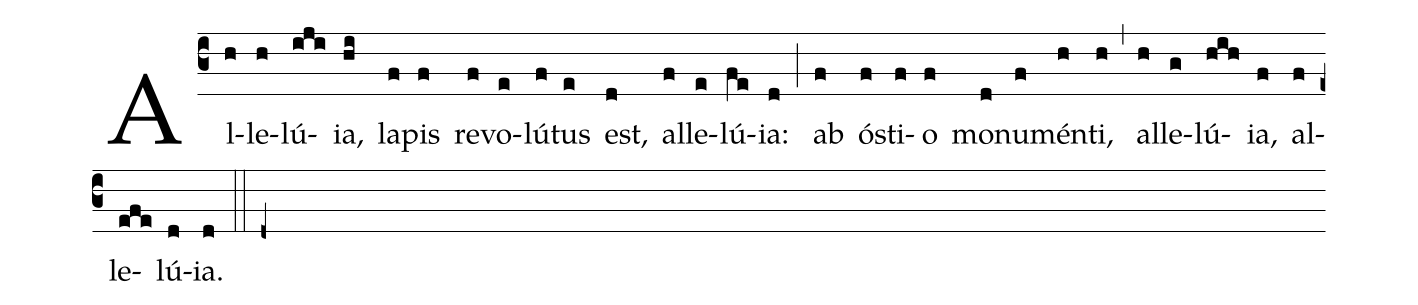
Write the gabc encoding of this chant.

%%
(c3)Al(h)le(h)lú(iji)ia,(hi)
la(f)pis(f) re(f)vo(e)lú(f)tus(e) est,(d)
al(f)le(e)lú(fe)ia:(d) (;)
ab(f) ó(f)sti(f)o(f) mo(d)nu(f)mén(h)ti,(h) (,)
al(h)le(g)lú(hih)ia,(f) al(f)le(efe)lú(d)ia.(d) (::d+)
